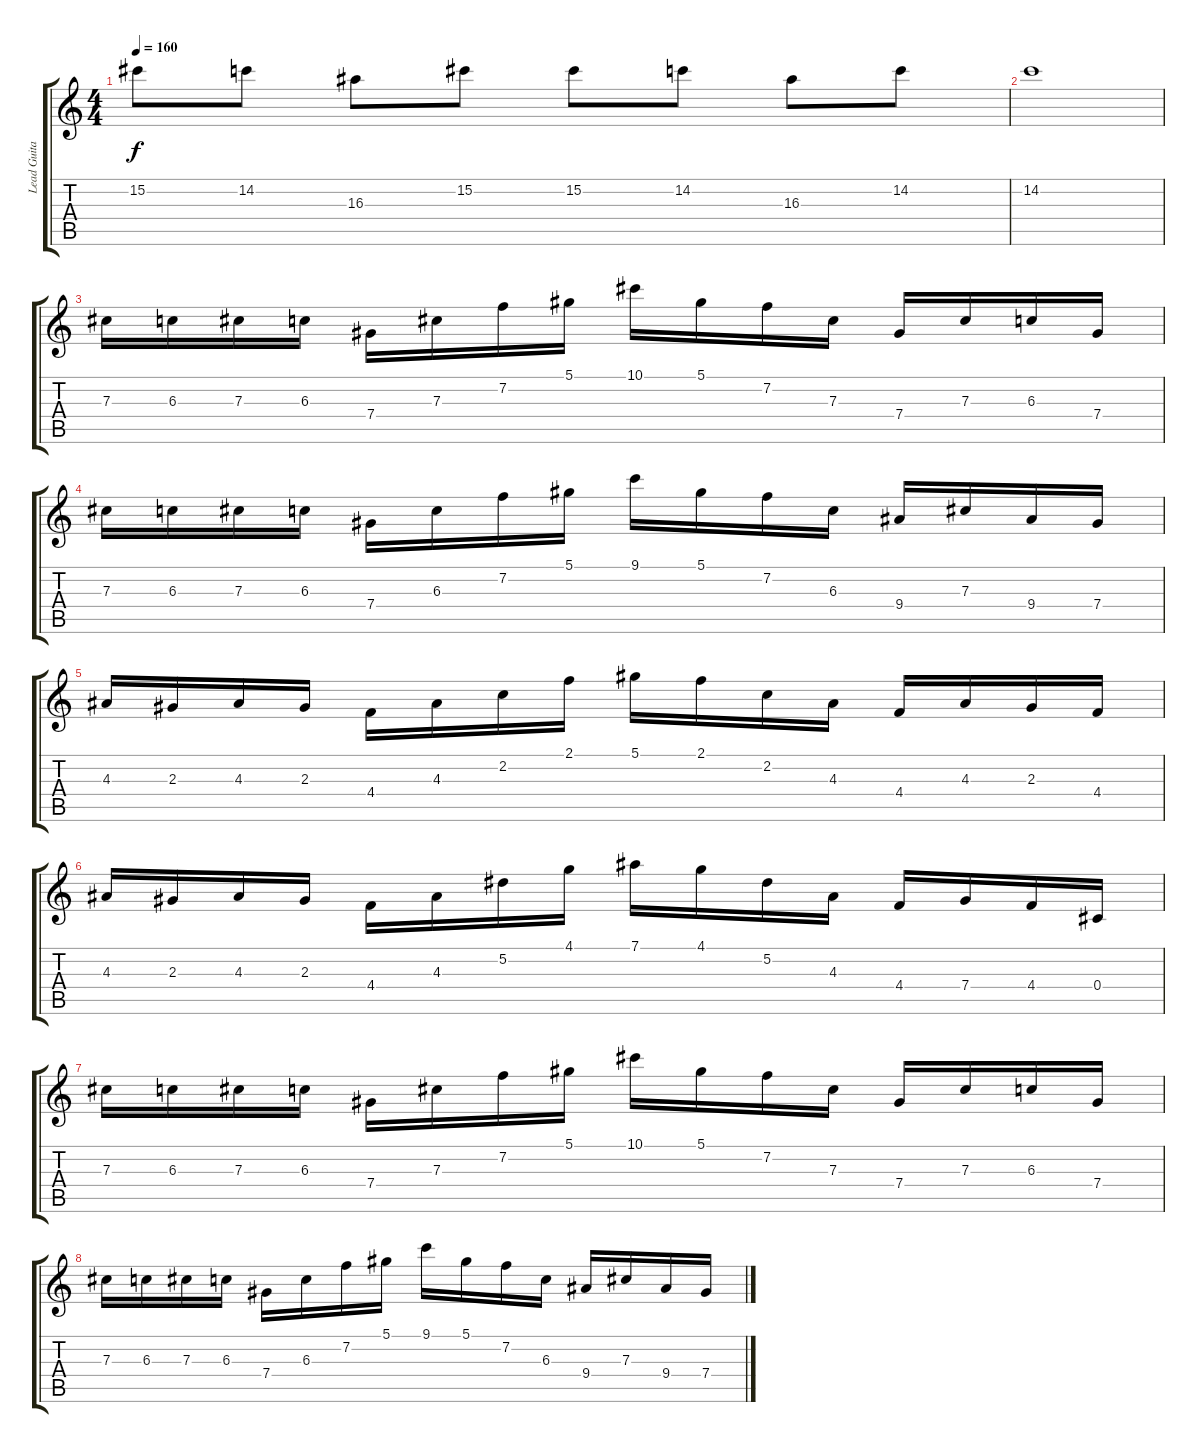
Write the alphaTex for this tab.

\track ("Lead Guitar" "Lead Guita") {instrument distortionguitar}
\staff {score tabs}
\tuning (Eb4 Bb3 Gb3 Db3 Ab2 Db2) {hide}
\ts (4 4)
\tempo 160
\clef g2
\ks c
15.2.8{dy f} 14.2.8 16.3.8 15.2.8 15.2.8 14.2.8 16.3.8 14.2.8 |
14.2.1 |
7.3.16 6.3.16 7.3.16 6.3.16 7.4.16 7.3.16 7.2.16 5.1.16 10.1.16 5.1.16 7.2.16 7.3.16 7.4.16 7.3.16 6.3.16 7.4.16 |
7.3.16 6.3.16 7.3.16 6.3.16 7.4.16 6.3.16 7.2.16 5.1.16 9.1.16 5.1.16 7.2.16 6.3.16 9.4.16 7.3.16 9.4.16 7.4.16 |
4.3.16 2.3.16 4.3.16 2.3.16 4.4.16 4.3.16 2.2.16 2.1.16 5.1.16 2.1.16 2.2.16 4.3.16 4.4.16 4.3.16 2.3.16 4.4.16 |
4.3.16 2.3.16 4.3.16 2.3.16 4.4.16 4.3.16 5.2.16 4.1.16 7.1.16 4.1.16 5.2.16 4.3.16 4.4.16 7.4.16 4.4.16 0.4.16 |
7.3.16 6.3.16 7.3.16 6.3.16 7.4.16 7.3.16 7.2.16 5.1.16 10.1.16 5.1.16 7.2.16 7.3.16 7.4.16 7.3.16 6.3.16 7.4.16 |
7.3.16 6.3.16 7.3.16 6.3.16 7.4.16 6.3.16 7.2.16 5.1.16 9.1.16 5.1.16 7.2.16 6.3.16 9.4.16 7.3.16 9.4.16 7.4.16
